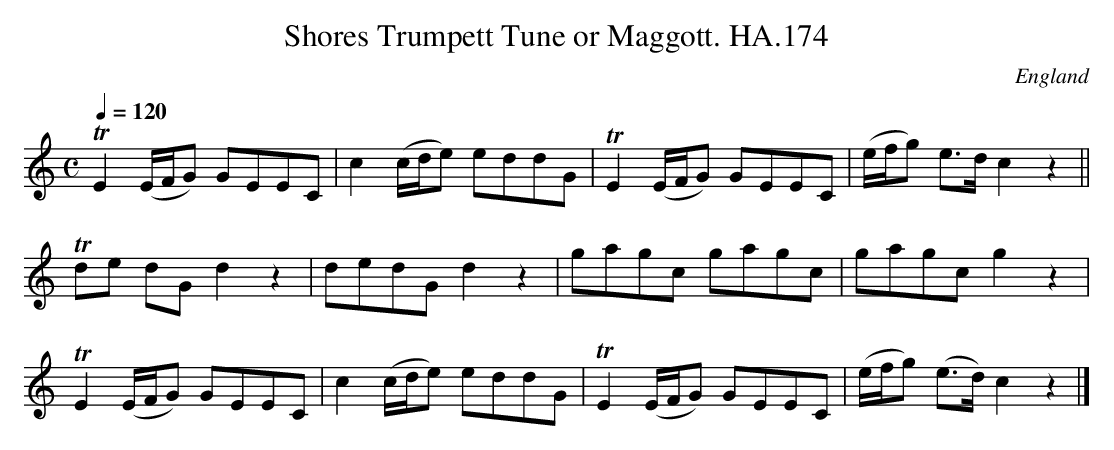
X:1
T:Shores Trumpett Tune or Maggott. HA.174
M:C
L:1/8
Q:1/4=120
O:England
K:C major
TE2 (E/2F/2G) GEEC|c2 (c/2d/2e) eddG|\
TE2 (E/2F/2G) GEEC|(e/2f/2g) e>dc2 z2||!
Tde dGd2z2|dedG d2z2|gagc gagc|gagc g2z2|!
TE2 (E/2F/2G) GEEC| c2(c/2d/2e) eddG|\
TE2 (E/2F/2G) GEEC|(e/2f/2g) (e>d) c2z2|]
